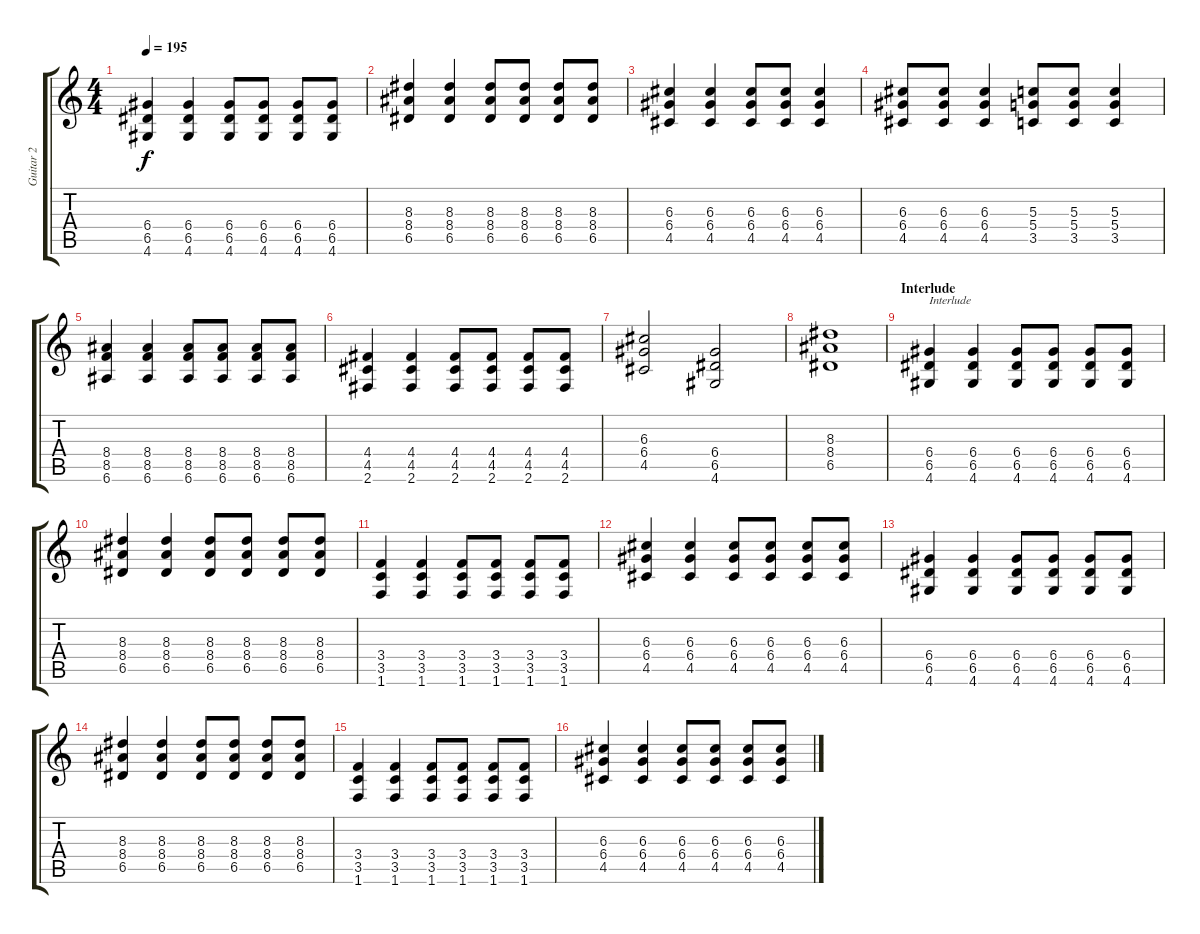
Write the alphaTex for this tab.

\track ("Guitar 2" "Guitar 2") {instrument distortionguitar}
\staff {score tabs}
\tuning (E4 B3 G3 D3 A2 E2) {hide}
\ts (4 4)
\tempo 195
\clef g2
\ks c
(6.4 6.5 4.6).4{dy f} (6.4 6.5 4.6).4 (6.4 6.5 4.6).8 (6.4 6.5 4.6).8 (6.4 6.5 4.6).8 (6.4 6.5 4.6).8 |
(8.3 8.4 6.5).4 (8.3 8.4 6.5).4 (8.3 8.4 6.5).8 (8.3 8.4 6.5).8 (8.3 8.4 6.5).8 (8.3 8.4 6.5).8 |
(6.3 6.4 4.5).4 (6.3 6.4 4.5).4 (6.3 6.4 4.5).8 (6.3 6.4 4.5).8 (6.3 6.4 4.5).4 |
(6.3 6.4 4.5).8 (6.3 6.4 4.5).8 (6.3 6.4 4.5).4 (5.3 5.4 3.5).8 (5.3 5.4 3.5).8 (5.3 5.4 3.5).4 |
(8.4 8.5 6.6).4 (8.4 8.5 6.6).4 (8.4 8.5 6.6).8 (8.4 8.5 6.6).8 (8.4 8.5 6.6).8 (8.4 8.5 6.6).8 |
(4.4 4.5 2.6).4 (4.4 4.5 2.6).4 (4.4 4.5 2.6).8 (4.4 4.5 2.6).8 (4.4 4.5 2.6).8 (4.4 4.5 2.6).8 |
(6.3 6.4 4.5).2 (6.4 6.5 4.6).2 |
(8.3 8.4 6.5).1 |
\section ("" "Interlude")
(6.4 6.5 4.6).4{txt "Interlude"} (6.4 6.5 4.6).4 (6.4 6.5 4.6).8 (6.4 6.5 4.6).8 (6.4 6.5 4.6).8 (6.4 6.5 4.6).8 |
(8.3 8.4 6.5).4 (8.3 8.4 6.5).4 (8.3 8.4 6.5).8 (8.3 8.4 6.5).8 (8.3 8.4 6.5).8 (8.3 8.4 6.5).8 |
(3.4 3.5 1.6).4 (3.4 3.5 1.6).4 (3.4 3.5 1.6).8 (3.4 3.5 1.6).8 (3.4 3.5 1.6).8 (3.4 3.5 1.6).8 |
(6.3 6.4 4.5).4 (6.3 6.4 4.5).4 (6.3 6.4 4.5).8 (6.3 6.4 4.5).8 (6.3 6.4 4.5).8 (6.3 6.4 4.5).8 |
(6.4 6.5 4.6).4 (6.4 6.5 4.6).4 (6.4 6.5 4.6).8 (6.4 6.5 4.6).8 (6.4 6.5 4.6).8 (6.4 6.5 4.6).8 |
(8.3 8.4 6.5).4 (8.3 8.4 6.5).4 (8.3 8.4 6.5).8 (8.3 8.4 6.5).8 (8.3 8.4 6.5).8 (8.3 8.4 6.5).8 |
(3.4 3.5 1.6).4 (3.4 3.5 1.6).4 (3.4 3.5 1.6).8 (3.4 3.5 1.6).8 (3.4 3.5 1.6).8 (3.4 3.5 1.6).8 |
(6.3 6.4 4.5).4 (6.3 6.4 4.5).4 (6.3 6.4 4.5).8 (6.3 6.4 4.5).8 (6.3 6.4 4.5).8 (6.3 6.4 4.5).8
